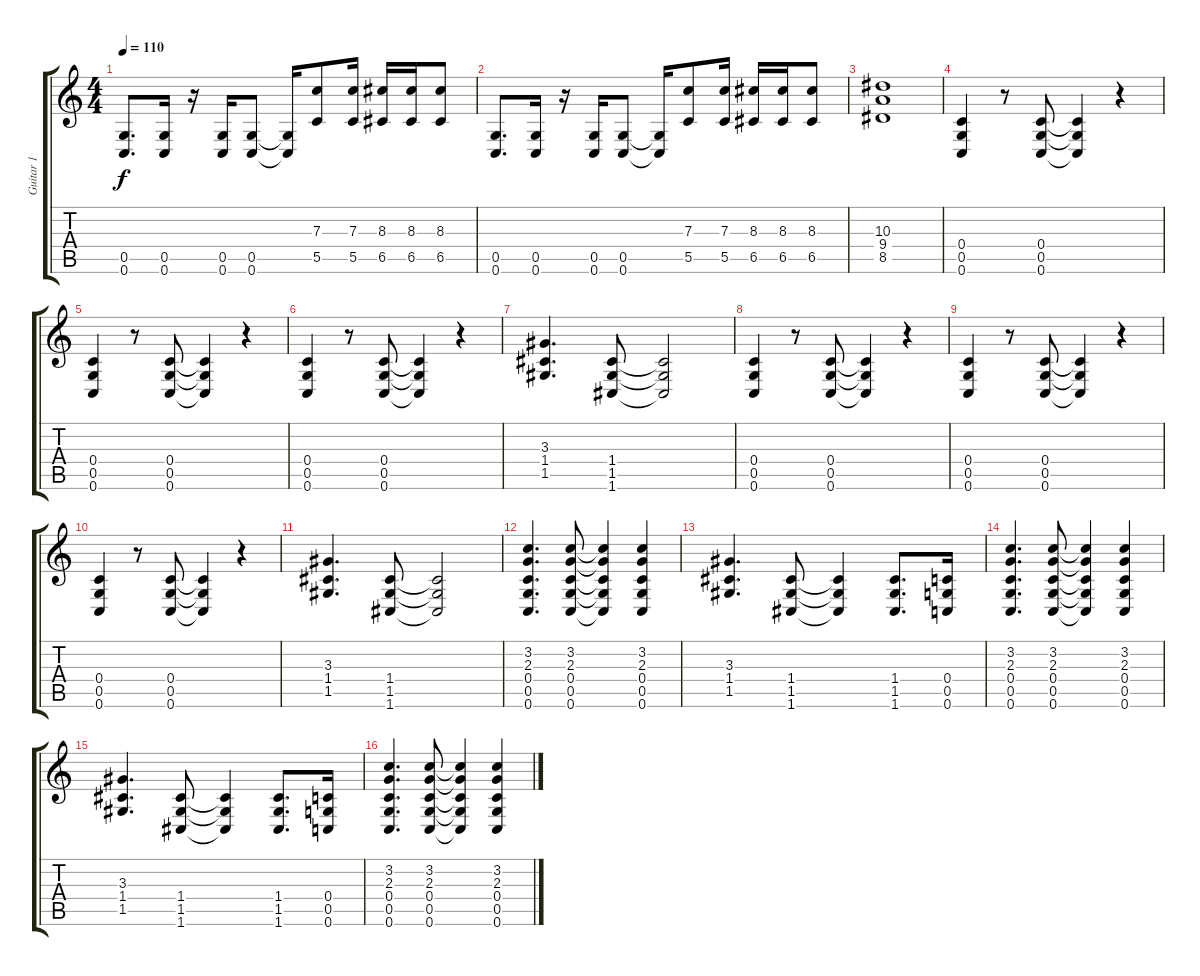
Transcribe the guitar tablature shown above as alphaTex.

\track ("Guitar 1" "Guitar 1") {instrument overdrivenguitar}
\staff {score tabs}
\tuning (D4 A3 F3 C3 G2 C2) {hide}
\ts (4 4)
\tempo 110
\clef g2
\ks c
(0.5 0.6).8{d dy f} (0.5 0.6).16 r.16 (0.5 0.6).16 (0.5 0.6).8 (0.5{t} 0.6{t}).16 (7.3 5.5).8 (7.3 5.5).16 (8.3 6.5).16 (8.3 6.5).16 (8.3 6.5).8 |
(0.5 0.6).8{d} (0.5 0.6).16 r.16 (0.5 0.6).16 (0.5 0.6).8 (0.5{t} 0.6{t}).16 (7.3 5.5).8 (7.3 5.5).16 (8.3 6.5).16 (8.3 6.5).16 (8.3 6.5).8 |
(10.3 9.4 8.5).1 |
(0.4 0.5 0.6).4 r.8 (0.4 0.5 0.6).8 (0.4{t} 0.5{t} 0.6{t}).4 r.4 |
(0.4 0.5 0.6).4 r.8 (0.4 0.5 0.6).8 (0.4{t} 0.5{t} 0.6{t}).4 r.4 |
(0.4 0.5 0.6).4 r.8 (0.4 0.5 0.6).8 (0.4{t} 0.5{t} 0.6{t}).4 r.4 |
(3.3 1.4 1.5).4{d} (1.4 1.5 1.6).8 (1.4{t} 1.5{t} 1.6{t}).2 |
(0.4 0.5 0.6).4 r.8 (0.4 0.5 0.6).8 (0.4{t} 0.5{t} 0.6{t}).4 r.4 |
(0.4 0.5 0.6).4 r.8 (0.4 0.5 0.6).8 (0.4{t} 0.5{t} 0.6{t}).4 r.4 |
(0.4 0.5 0.6).4 r.8 (0.4 0.5 0.6).8 (0.4{t} 0.5{t} 0.6{t}).4 r.4 |
(3.3 1.4 1.5).4{d} (1.4 1.5 1.6).8 (1.4{t} 1.5{t} 1.6{t}).2 |
(3.2 2.3 0.4 0.5 0.6).4{d} (3.2 2.3 0.4 0.5 0.6).8 (3.2{t} 2.3{t} 0.4{t} 0.5{t} 0.6{t}).4 (3.2 2.3 0.4 0.5 0.6).4 |
(3.3 1.4 1.5).4{d} (1.4 1.5 1.6).8 (1.4{t} 1.5{t} 1.6{t}).4 (1.4 1.5 1.6).8{d} (0.4 0.5 0.6).16 |
(3.2 2.3 0.4 0.5 0.6).4{d} (3.2 2.3 0.4 0.5 0.6).8 (3.2{t} 2.3{t} 0.4{t} 0.5{t} 0.6{t}).4 (3.2 2.3 0.4 0.5 0.6).4 |
(3.3 1.4 1.5).4{d} (1.4 1.5 1.6).8 (1.4{t} 1.5{t} 1.6{t}).4 (1.4 1.5 1.6).8{d} (0.4 0.5 0.6).16 |
(3.2 2.3 0.4 0.5 0.6).4{d} (3.2 2.3 0.4 0.5 0.6).8 (3.2{t} 2.3{t} 0.4{t} 0.5{t} 0.6{t}).4 (3.2 2.3 0.4 0.5 0.6).4
